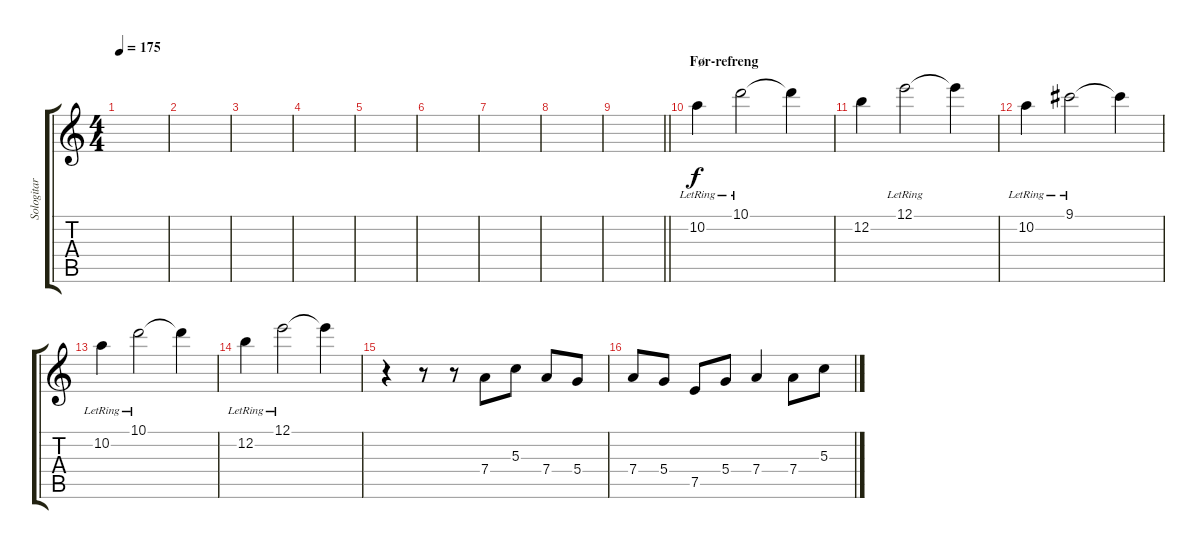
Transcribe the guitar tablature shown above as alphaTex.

\track ("Sologitar" "Sologitar") {instrument distortionguitar}
\staff {score tabs}
\tuning (E4 B3 G3 D3 A2 E2) {hide}
\ts (4 4)
\tempo 175
\clef g2
\ks c
|
|
|
|
|
|
|
|
\barLineRight lightlight
|
\section ("" "Før-refreng")
10.2{lr}.4 10.1{lr}.2 10.1{t}.4 |
12.2.4 12.1{lr}.2 12.1{t}.4 |
10.2{lr}.4 9.1{lr}.2 9.1{t}.4 |
10.2{lr}.4 10.1{lr}.2 10.1{t}.4 |
12.2{lr}.4 12.1{lr}.2 12.1{t}.4 |
r.4 r.8 r.8 7.4.8 5.3.8 7.4.8 5.4.8 |
7.4.8 5.4.8 7.5.8 5.4.8 7.4.4 7.4.8 5.3.8
